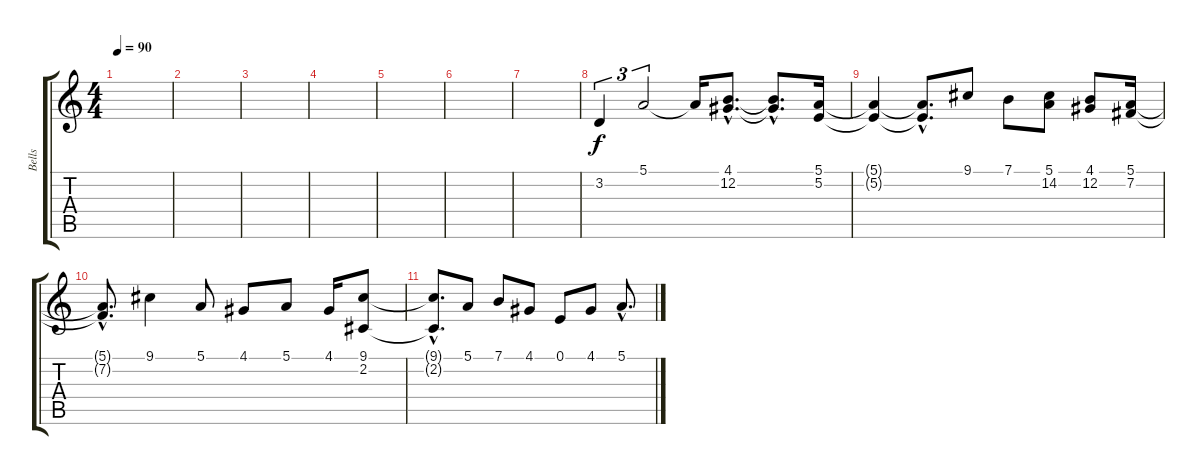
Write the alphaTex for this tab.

\track ("Bells" "Bells") {instrument tubularbells}
\staff {score tabs}
\tuning (E4 B3 G3 D3 A2 E2) {hide}
\ts (4 4)
\tempo 90
\clef g2
\ks c
|
|
|
|
|
|
|
3.2.4{tu (3 2)} 5.1.2{tu (3 2)} 5.1{t}.16 (4.1{hac} 12.2{hac}).8{d} (4.1{hac t} 12.2{hac t}).8{d} (5.1 5.2).16 |
(5.1{t} 5.2{t}).4 (5.1{hac t} 5.2{hac t}).8{d} 9.1.8 7.1.8 (5.1 14.2).8 (4.1 12.2).8 (5.1 7.2).16 |
(5.1{hac t} 7.2{hac t}).8{d} 9.1.4 5.1.8 4.1.8 5.1.8 4.1.16 (9.1 2.2).8 |
(9.1{hac t} 2.2{hac t}).8{d} 5.1.8 7.1.8 4.1.8 0.1.8 4.1.8 5.1{hac}.8{d}
